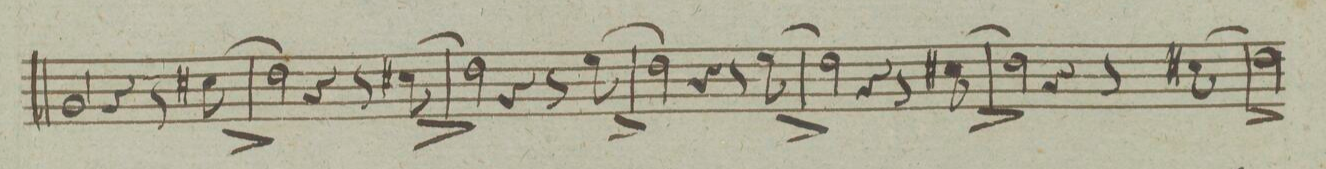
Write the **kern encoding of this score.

**kern	**dynam
*I"Corno Secundo in F.	*
*clefG2	*
*k[]	*
*met(c|)	*
*M2/2	*
2c/	.
4r	.
8r	.
8f#X^<\	.
=43	=43
2g\	.
4r	.
8r	.
8f#X^<\	.
=44	=44
2g\	.
4r	.
8r	.
(8a^<\	.
=45	=45
2g\)	.
4r	.
8r	.
8a^<\	.
=46	=46
2g\	.
4r	.
8r	.
(8f#X^<\	.
=47	=47
2g\)	.
4r	.
8r	.
(8f#X^<\	.
=48	=48
2g\)	.
*-	*-
